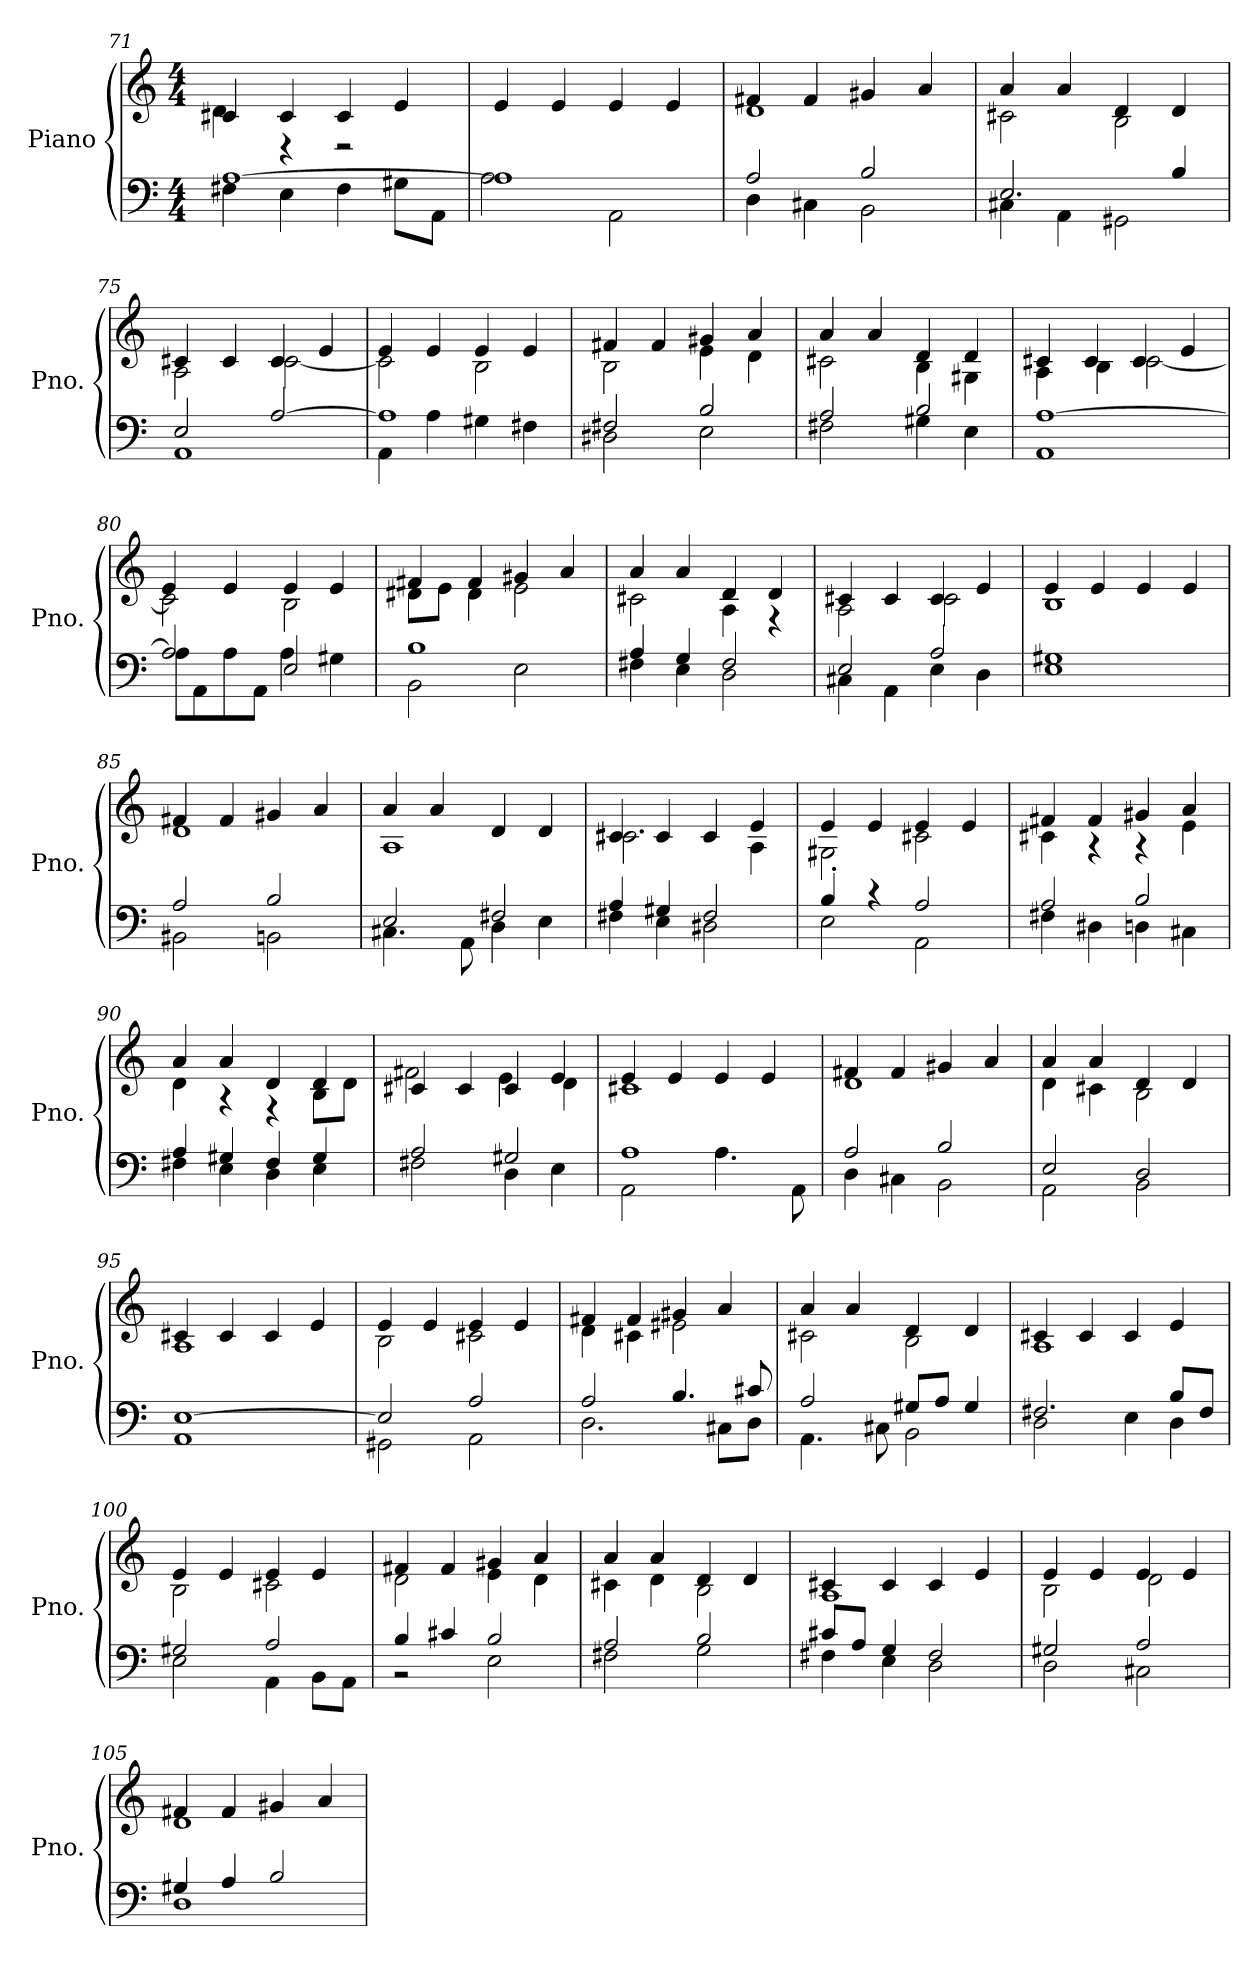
**kern	**kern
*part1	*part1
*staff2	*staff1
*I"Piano	*
*I'Pno.	*
*clefF4	*clefG2
*k[]	*k[]
*M4/4	*M4/4
=71	=71
*^	*^
[1A	4F#X\	4c#X/	4d\
.	4E\	4c#/	4r
.	4F#\	4c#/	2r
.	8G#X\L	4e/	.
.	8AA\J	.	.
*	*	*v	*v
=72	=72	=72
1A]	2A\	4e/
.	.	4e/
.	2AA\	4e/
.	.	4e/
=73	=73	=73
*	*	*^
2A/	4D\	4f#X/	1d
.	4C#X\	4f#/	.
2B/	2BB\	4g#X/	.
.	.	4a/	.
!!LO:LB:g=z	!!
=74	=74	=74	=74
2.E/	4C#X\	4a/	2c#X\
.	4AA\	4a/	.
.	2GG#X\	4d/	2B\
4B/	.	4d/	.
=75	=75	=75	=75
2E/	1AA	4c#X/	2A\
.	.	4c#/	.
[2A/	.	4c#/	[2c#\
.	.	4e/	.
=76	=76	=76	=76
1A]	4AA\	4e/	2c#\]
.	4A\	4e/	.
.	4G#X\	4e/	2B\
.	4F#X\	4e/	.
=77	=77	=77	=77
2F#X/	2D#X\	4f#X/	2B\
.	.	4f#/	.
2B/	2E\	4g#X/	4e\
.	.	4a/	4d\
=78	=78	=78	=78
2A/	2F#X\	4a/	2c#X\
.	.	4a/	.
2B/	4G#X\	4d/	4B\
.	4E\	4d/	4G#X\
=79	=79	=79	=79
[1A	1AA	4c#X/	4A\
.	.	4c#/	4B\
.	.	4c#/	[2c#\
.	.	4e/	.
!!LO:LB:g=z	!!
=80	=80	=80	=80
2A/]	8A\L	4e/	2c#\]
.	8AA\	.	.
.	8A\	4e/	.
.	8AA\J	.	.
2E/	4A\	4e/	2B\
.	4G#X\	4e/	.
=81	=81	=81	=81
1B	2BB\	4f#X/	8d#X\L
.	.	.	8e\J
.	.	4f#/	4d#\
.	2E\	4g#X/	2e\
.	.	4a/	.
=82	=82	=82	=82
4A/	4F#X\	4a/	2c#X\
4G/	4E\	4a/	.
2F#/	2D\	4d/	4A\
.	.	4d/	4r
=83	=83	=83	=83
2E/	4C#X\	4c#X/	2A\
.	4AA\	4c#/	.
2A/	4E\	4c#/	2c#\
.	4D\	4e/	.
=84	=84	=84	=84
1G#X	1E	4e/	1B
.	.	4e/	.
.	.	4e/	.
.	.	4e/	.
=85	=85	=85	=85
2A/	2BB#X\	4f#X/	1d
.	.	4f#/	.
2B/	2BBn\	4g#X/	.
.	.	4a/	.
=86	=86	=86	=86
2E/	4.C#X\	4a/	1A
.	.	4a/	.
.	8AA\	.	.
2F#X/	4D\	4d/	.
.	4E\	4d/	.
!!LO:LB:g=z	!!
=87	=87	=87	=87
4A/	4F#X\	4c#X/	2.c#\
4G#X/	4E\	4c#/	.
2F#/	2D#X\	4c#/	.
.	.	4e/	4A\
=88	=88	=88	=88
4B'/	2E\	4e/	2G#X\
4r	.	4e/	.
2A/	2AA\	4e/	2c#X\
.	.	4e/	.
=89	=89	=89	=89
2A/	4F#X\	4f#X/	4c#X\
.	4D#X\	4f#/	4r
2B/	4Dn\	4g#X/	4r
.	4C#X\	4a/	4e\
=90	=90	=90	=90
4A/	4F#X\	4a/	4d\
4G#X/	4E\	4a/	4r
4F#/	4D\	4d/	4r
4G#/	4E\	4d/	8B\L
.	.	.	8d\J
=91	=91	=91	=91
2A/	2F#X\	4c#X/	2f#X\
.	.	4c#/	.
2G#X/	4D\	4c#/	4e\
.	4E\	4e/	4d\
=92	=92	=92	=92
1A	2AA\	4e/	1c#X
.	.	4e/	.
.	4.A\	4e/	.
.	.	4e/	.
.	8AA\	.	.
!!LO:LB:g=z	!!
=93	=93	=93	=93
2A/	4D\	4f#X/	1d
.	4C#X\	4f#/	.
2B/	2BB\	4g#X/	.
.	.	4a/	.
=94	=94	=94	=94
2E/	2AA\	4a/	4d\
.	.	4a/	4c#X\
2D/	2BB\	4d/	2B\
.	.	4d/	.
=95	=95	=95	=95
[1E	1AA	4c#X/	1A
.	.	4c#/	.
.	.	4c#/	.
.	.	4e/	.
=96	=96	=96	=96
2E/]	2GG#X\	4e/	2B\
.	.	4e/	.
2A/	2AA\	4e/	2c#X\
.	.	4e/	.
=97	=97	=97	=97
2A/	2.D\	4f#X/	4d\
.	.	4f#/	4c#X\
4.B/	.	4g#X/	2e#X\
.	8C#X\L	4a/	.
8c#X/	8D\J	.	.
=98	=98	=98	=98
2A/	4.AA\	4a/	2c#X\
.	.	4a/	.
.	8C#X\	.	.
8G#X/L	2BB\	4d/	2B\
8A/J	.	.	.
4G#/	.	4d/	.
!!LO:PB:g=z	!!
=99	=99	=99	=99
2.F#X/	2D\	4c#X/	1A
.	.	4c#/	.
.	4E\	4c#/	.
8B/L	4D\	4e/	.
8F#/J	.	.	.
=100	=100	=100	=100
2G#X/	2E\	4e/	2B\
.	.	4e/	.
2A/	4AA\	4e/	2c#X\
.	8BB\L	4e/	.
.	8AA\J	.	.
=101	=101	=101	=101
4B/	2r	4f#X/	2d\
4c#X/	.	4f#/	.
2B/	2E\	4g#X/	4e\
.	.	4a/	4d\
=102	=102	=102	=102
2A/	2F#X\	4a/	4c#X\
.	.	4a/	4d\
2B/	2G\	4d/	2B\
.	.	4d/	.
=103	=103	=103	=103
8c#X/L	4F#X\	4c#X/	1A
8A/J	.	.	.
4G/	4E\	4c#/	.
2F#/	2D\	4c#/	.
.	.	4e/	.
=104	=104	=104	=104
2G#X/	2D\	4e/	2B\
.	.	4e/	.
2A/	2C#X\	4e/	2d\
.	.	4e/	.
=105	=105	=105	=105
4G#X/	1D	4f#X/	1d
4A/	.	4f#/	.
2B/	.	4g#X/	.
.	.	4a/	.
*v	*v	*	*
*	*v	*v
=	=
*-	*-
